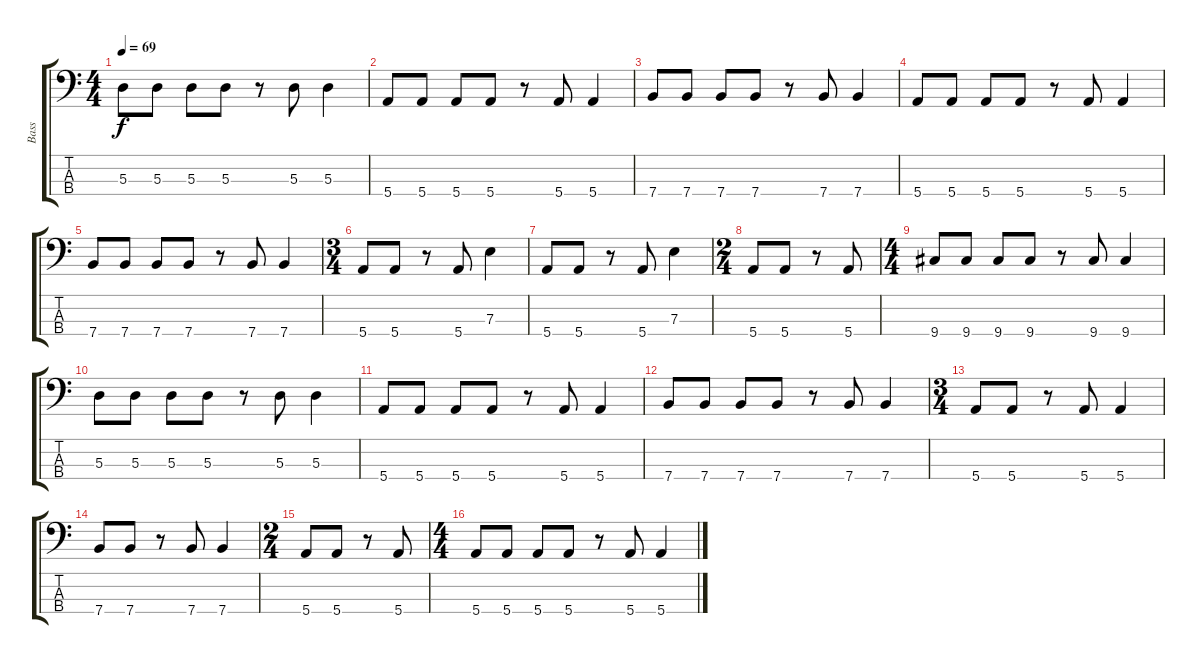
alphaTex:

\track ("Bass" "Bass") {instrument electricbassfinger}
\staff {score tabs}
\tuning (G2 D2 A1 E1) {hide}
\ts (4 4)
\tempo 69
\clef f4
\ks c
5.3.8{dy f} 5.3.8 5.3.8 5.3.8 r.8 5.3.8 5.3.4 |
5.4.8 5.4.8 5.4.8 5.4.8 r.8 5.4.8 5.4.4 |
7.4.8 7.4.8 7.4.8 7.4.8 r.8 7.4.8 7.4.4 |
5.4.8 5.4.8 5.4.8 5.4.8 r.8 5.4.8 5.4.4 |
7.4.8 7.4.8 7.4.8 7.4.8 r.8 7.4.8 7.4.4 |
\ts (3 4)
5.4.8 5.4.8 r.8 5.4.8 7.3.4 |
5.4.8 5.4.8 r.8 5.4.8 7.3.4 |
\ts (2 4)
5.4.8 5.4.8 r.8 5.4.8 |
\ts (4 4)
9.4.8 9.4.8 9.4.8 9.4.8 r.8 9.4.8 9.4.4 |
5.3.8 5.3.8 5.3.8 5.3.8 r.8 5.3.8 5.3.4 |
5.4.8 5.4.8 5.4.8 5.4.8 r.8 5.4.8 5.4.4 |
7.4.8 7.4.8 7.4.8 7.4.8 r.8 7.4.8 7.4.4 |
\ts (3 4)
5.4.8 5.4.8 r.8 5.4.8 5.4.4 |
7.4.8 7.4.8 r.8 7.4.8 7.4.4 |
\ts (2 4)
5.4.8 5.4.8 r.8 5.4.8 |
\ts (4 4)
5.4.8 5.4.8 5.4.8 5.4.8 r.8 5.4.8 5.4.4
